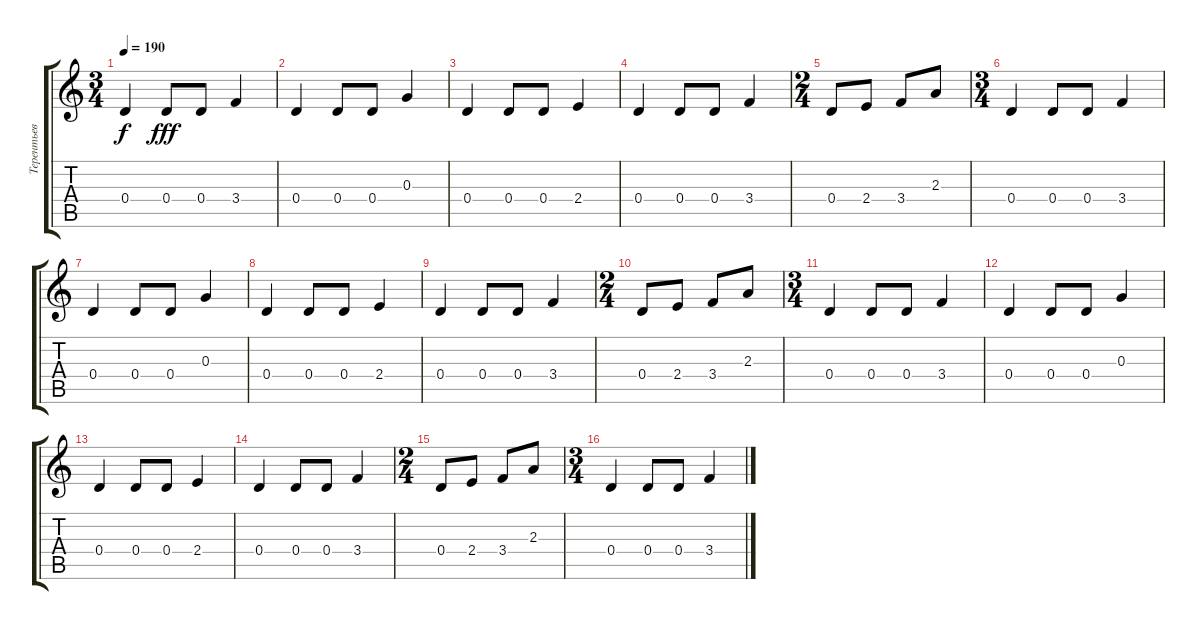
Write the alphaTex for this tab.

\track ("Терентьев" "Терентьев") {instrument distortionguitar}
\staff {score tabs}
\tuning (E4 B3 G3 D3 A2 E2) {hide}
\ts (3 4)
\tempo 190
\clef g2
\ks c
0.4{t}.4{dy f} 0.4.8{dy fff} 0.4.8 3.4.4 |
0.4.4 0.4.8 0.4.8 0.3.4 |
0.4.4 0.4.8 0.4.8 2.4.4 |
0.4.4 0.4.8 0.4.8 3.4.4 |
\ts (2 4)
0.4.8 2.4.8 3.4.8 2.3.8 |
\ts (3 4)
0.4.4 0.4.8 0.4.8 3.4.4 |
0.4.4 0.4.8 0.4.8 0.3.4 |
0.4.4 0.4.8 0.4.8 2.4.4 |
0.4.4 0.4.8 0.4.8 3.4.4 |
\ts (2 4)
0.4.8 2.4.8 3.4.8 2.3.8 |
\ts (3 4)
0.4.4 0.4.8 0.4.8 3.4.4 |
0.4.4 0.4.8 0.4.8 0.3.4 |
0.4.4 0.4.8 0.4.8 2.4.4 |
0.4.4 0.4.8 0.4.8 3.4.4 |
\ts (2 4)
0.4.8 2.4.8 3.4.8 2.3.8 |
\ts (3 4)
0.4.4 0.4.8 0.4.8 3.4.4
